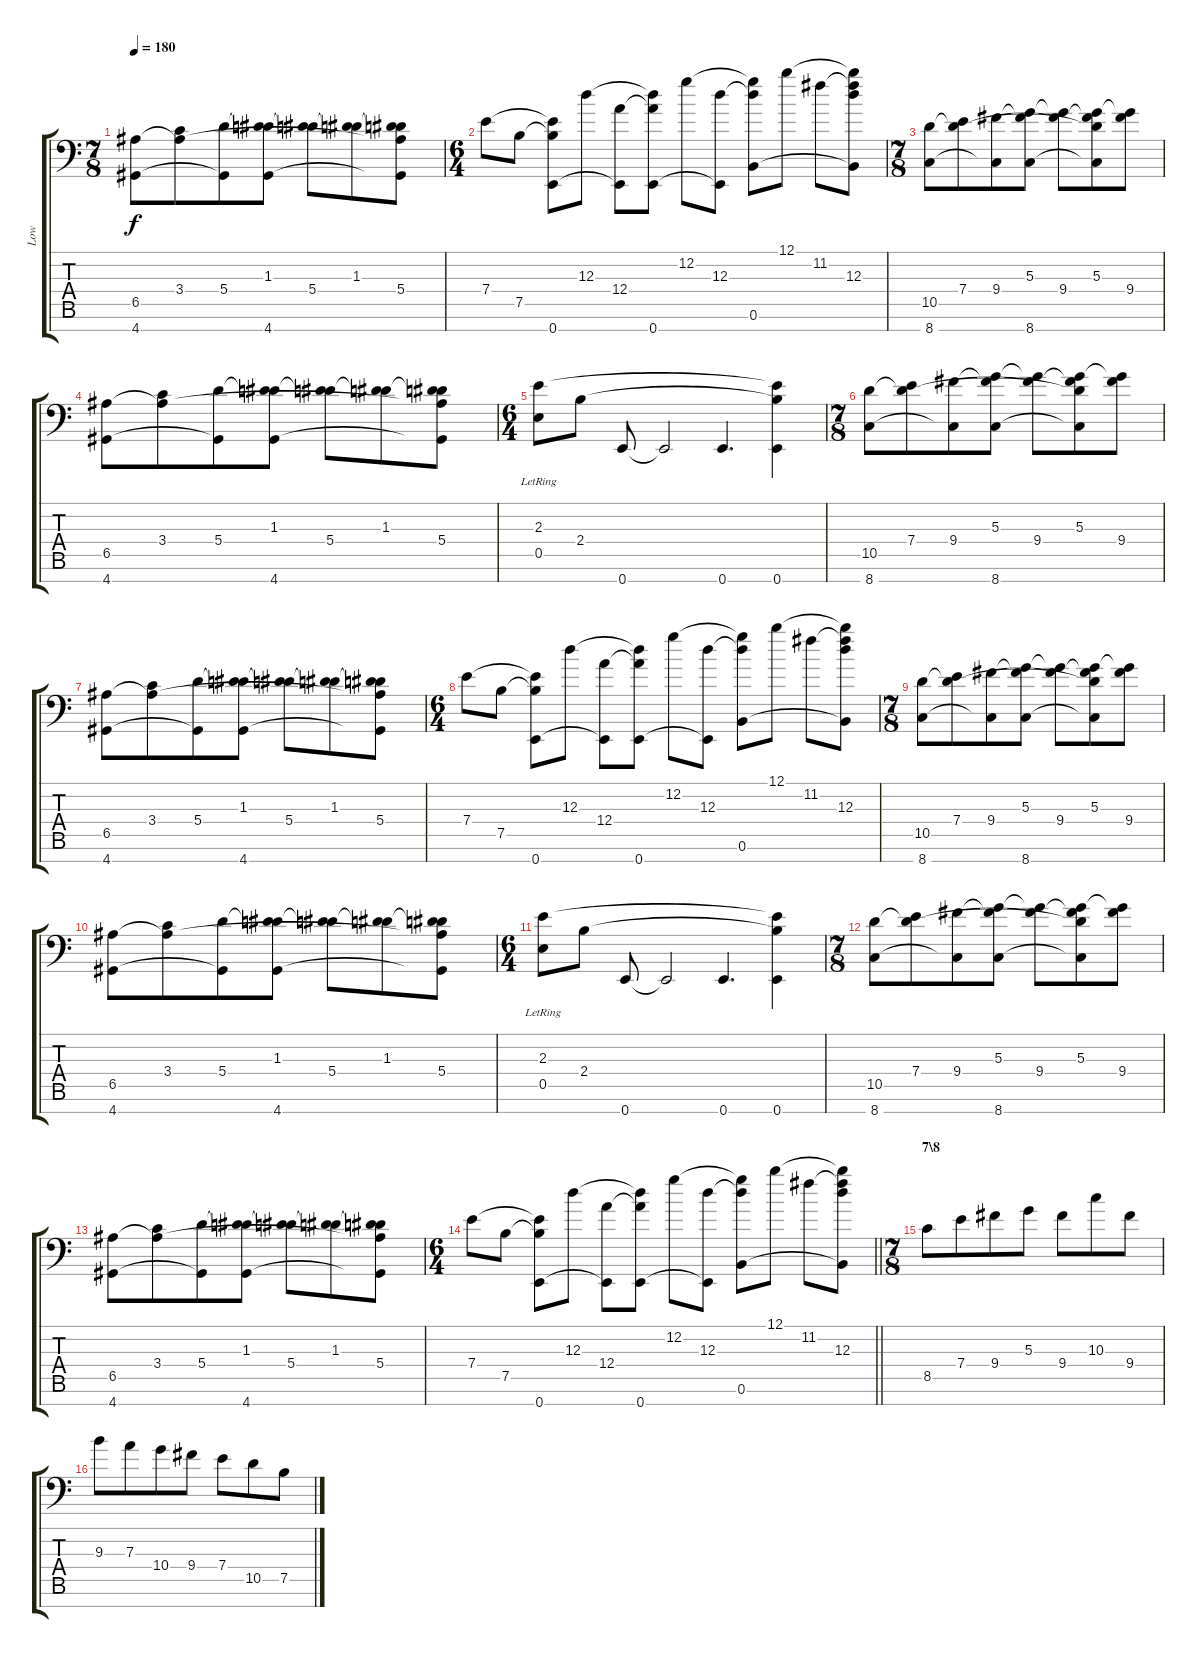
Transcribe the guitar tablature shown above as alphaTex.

\track ("Low " "Low ") {instrument acousticguitarsteel}
\staff {score tabs}
\tuning (B3 G3 D3 A2 E2 B1 E1) {hide}
\ts (7 8)
\tempo 180
\clef f4
\ks c
(6.5 4.7).8{dy f} (3.4 6.5{t}).8 (5.4 4.7{t}).8 (1.3 5.4{t} 4.7).8 (1.3{t} 5.4).8 (1.3 5.4{t}).8 (1.3{t} 5.4 6.5{t} 4.7{t}).8 |
\ts (6 4)
7.4.8 7.5.8 (7.4{t} 7.5{t} 0.7).8 12.3.8 (12.4 0.7{t}).8 (12.3{t} 12.4{t} 0.7).8 12.2.8 (12.3 0.7{t}).8 (12.2{t} 12.3{t} 0.6).8 12.1.8 11.2.8 (12.1{t} 11.2{t} 12.3 0.6{t}).8 |
\ts (7 8)
(10.5 8.7).8 (7.4 10.5{t}).8 (9.4 8.7{t}).8 (5.3 9.4{t} 8.7).8 (5.3{t} 9.4).8 (5.3 9.4{t} 10.5{t} 8.7{t}).8 (5.3{t} 9.4).8 |
(6.5 4.7).8 (3.4 6.5{t}).8 (5.4 4.7{t}).8 (1.3 5.4{t} 4.7).8 (1.3{t} 5.4).8 (1.3 5.4{t}).8 (1.3{t} 5.4 6.5{t} 4.7{t}).8 |
\ts (6 4)
(2.3 0.5{lr}).8 2.4.8 0.7.8 0.7{t}.2 0.7.4{d} (2.3{t} 2.4{t} 0.7).4 |
\ts (7 8)
(10.5 8.7).8 (7.4 10.5{t}).8 (9.4 8.7{t}).8 (5.3 9.4{t} 8.7).8 (5.3{t} 9.4).8 (5.3 9.4{t} 10.5{t} 8.7{t}).8 (5.3{t} 9.4).8 |
(6.5 4.7).8 (3.4 6.5{t}).8 (5.4 4.7{t}).8 (1.3 5.4{t} 4.7).8 (1.3{t} 5.4).8 (1.3 5.4{t}).8 (1.3{t} 5.4 6.5{t} 4.7{t}).8 |
\ts (6 4)
7.4.8 7.5.8 (7.4{t} 7.5{t} 0.7).8 12.3.8 (12.4 0.7{t}).8 (12.3{t} 12.4{t} 0.7).8 12.2.8 (12.3 0.7{t}).8 (12.2{t} 12.3{t} 0.6).8 12.1.8 11.2.8 (12.1{t} 11.2{t} 12.3 0.6{t}).8 |
\ts (7 8)
(10.5 8.7).8 (7.4 10.5{t}).8 (9.4 8.7{t}).8 (5.3 9.4{t} 8.7).8 (5.3{t} 9.4).8 (5.3 9.4{t} 10.5{t} 8.7{t}).8 (5.3{t} 9.4).8 |
(6.5 4.7).8 (3.4 6.5{t}).8 (5.4 4.7{t}).8 (1.3 5.4{t} 4.7).8 (1.3{t} 5.4).8 (1.3 5.4{t}).8 (1.3{t} 5.4 6.5{t} 4.7{t}).8 |
\ts (6 4)
(2.3 0.5{lr}).8 2.4.8 0.7.8 0.7{t}.2 0.7.4{d} (2.3{t} 2.4{t} 0.7).4 |
\ts (7 8)
(10.5 8.7).8 (7.4 10.5{t}).8 (9.4 8.7{t}).8 (5.3 9.4{t} 8.7).8 (5.3{t} 9.4).8 (5.3 9.4{t} 10.5{t} 8.7{t}).8 (5.3{t} 9.4).8 |
(6.5 4.7).8 (3.4 6.5{t}).8 (5.4 4.7{t}).8 (1.3 5.4{t} 4.7).8 (1.3{t} 5.4).8 (1.3 5.4{t}).8 (1.3{t} 5.4 6.5{t} 4.7{t}).8 |
\ts (6 4)
\barLineRight lightlight
7.4.8 7.5.8 (7.4{t} 7.5{t} 0.7).8 12.3.8 (12.4 0.7{t}).8 (12.3{t} 12.4{t} 0.7).8 12.2.8 (12.3 0.7{t}).8 (12.2{t} 12.3{t} 0.6).8 12.1.8 11.2.8 (12.1{t} 11.2{t} 12.3 0.6{t}).8 |
\ts (7 8)
\section ("" "7\\8")
8.5.8{volume 16} 7.4.8 9.4.8 5.3.8 9.4.8 10.3.8 9.4.8 |
9.3.8 7.3.8 10.4.8 9.4.8 7.4.8 10.5.8 7.5.8
